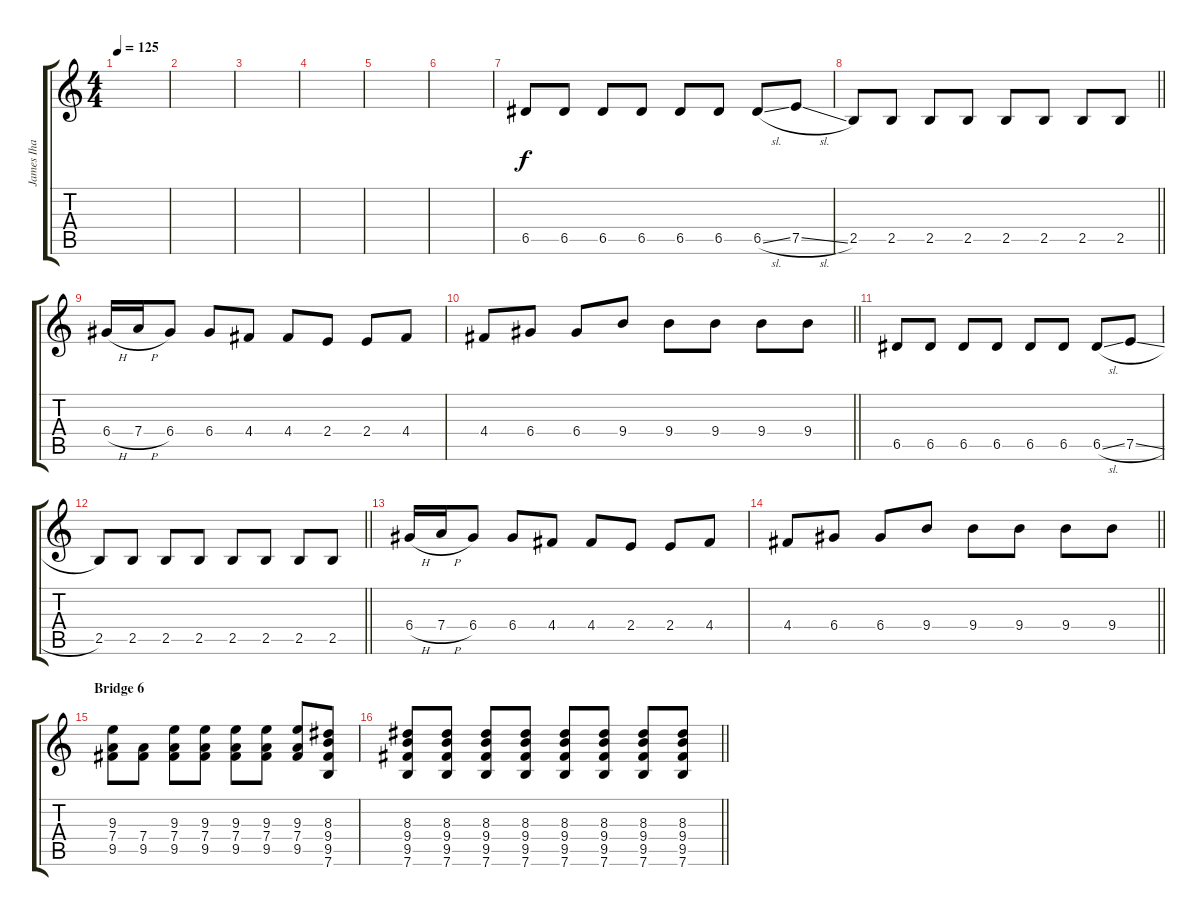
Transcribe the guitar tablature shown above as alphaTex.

\track ("James Iha" "James Iha") {instrument overdrivenguitar}
\staff {score tabs}
\tuning (E4 B3 G3 D3 A2 E2) {hide}
\ts (4 4)
\tempo 125
\clef g2
\ks c
|
|
|
|
|
|
6.5.8 6.5.8 6.5.8 6.5.8 6.5.8 6.5.8 6.5{sl}.8 7.5{sl}.8 |
\barLineRight lightlight
2.5.8 2.5.8 2.5.8 2.5.8 2.5.8 2.5.8 2.5.8 2.5.8 |
6.4{h}.16 7.4{h}.16 6.4.8 6.4.8 4.4.8 4.4.8 2.4.8 2.4.8 4.4.8 |
\barLineRight lightlight
4.4.8 6.4.8 6.4.8 9.4.8 9.4.8 9.4.8 9.4.8 9.4.8 |
6.5.8 6.5.8 6.5.8 6.5.8 6.5.8 6.5.8 6.5{sl}.8 7.5{sl}.8 |
\barLineRight lightlight
2.5.8 2.5.8 2.5.8 2.5.8 2.5.8 2.5.8 2.5.8 2.5.8 |
6.4{h}.16 7.4{h}.16 6.4.8 6.4.8 4.4.8 4.4.8 2.4.8 2.4.8 4.4.8 |
\barLineRight lightlight
4.4.8 6.4.8 6.4.8 9.4.8 9.4.8 9.4.8 9.4.8 9.4.8 |
\section ("" "Bridge 6")
(9.3 7.4 9.5).8 (7.4 9.5).8 (9.3 7.4 9.5).8 (9.3 7.4 9.5).8 (9.3 7.4 9.5).8 (9.3 7.4 9.5).8 (9.3 7.4 9.5).8 (8.3 9.4 9.5 7.6).8 |
\barLineRight lightlight
(8.3 9.4 9.5 7.6).8 (8.3 9.4 9.5 7.6).8 (8.3 9.4 9.5 7.6).8 (8.3 9.4 9.5 7.6).8 (8.3 9.4 9.5 7.6).8 (8.3 9.4 9.5 7.6).8 (8.3 9.4 9.5 7.6).8 (8.3 9.4 9.5 7.6).8
